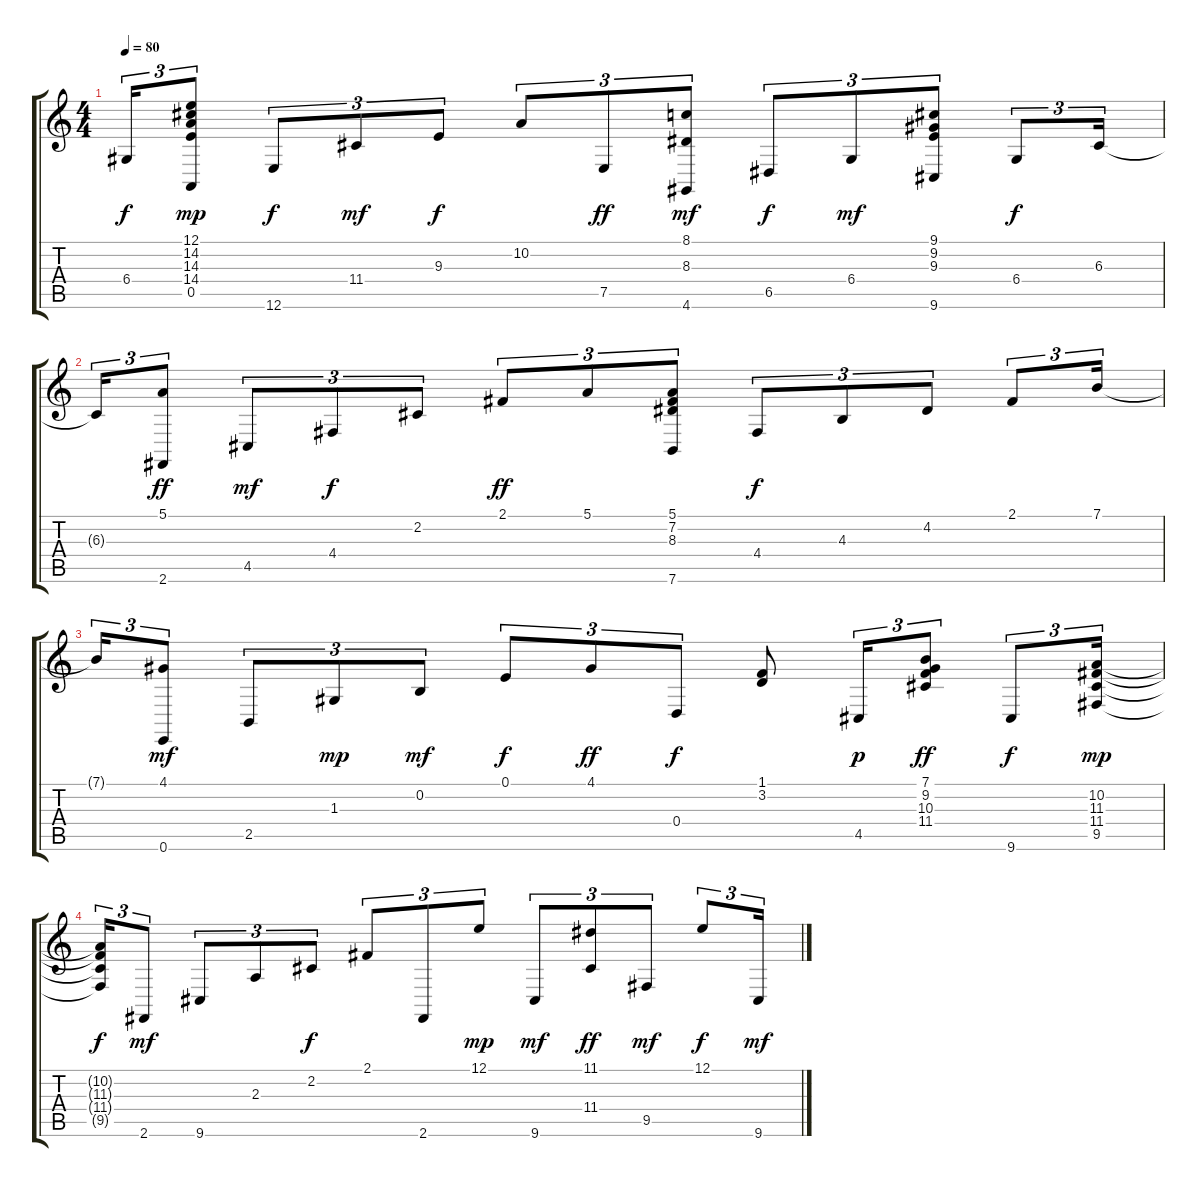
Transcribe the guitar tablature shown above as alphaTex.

\track "" {instrument acousticgrandpiano}
\staff {score tabs}
\tuning (E4 B3 G3 D3 A2 E2) {hide}
\ts (4 4)
\tempo 80
\clef g2
\ks c
6.4{t}.16{tu (3 2) dy f} (12.1 14.2 14.3 14.4 0.5).8{tu (3 2) dy mp} 12.6.8{tu (3 2) dy f} 11.4.8{tu (3 2) dy mf} 9.3.8{tu (3 2) dy f} 10.2.8{tu (3 2)} 7.5.8{tu (3 2) dy ff} (8.1 8.3 4.6).8{tu (3 2) dy mf} 6.5.8{tu (3 2) dy f} 6.4.8{tu (3 2) dy mf} (9.1 9.2 9.3 9.6).8{tu (3 2)} 6.4.8{tu (3 2) dy f} 6.3.16{tu (3 2)} |
6.3{t}.16{tu (3 2)} (5.1 2.6).8{tu (3 2) dy ff} 4.5.8{tu (3 2) dy mf} 4.4.8{tu (3 2) dy f} 2.2.8{tu (3 2)} 2.1.8{tu (3 2) dy ff} 5.1.8{tu (3 2)} (5.1 7.2 8.3 7.6).8{tu (3 2)} 4.4.8{tu (3 2) dy f} 4.3.8{tu (3 2)} 4.2.8{tu (3 2)} 2.1.8{tu (3 2)} 7.1.16{tu (3 2)} |
7.1{t}.16{tu (3 2)} (4.1 0.6).8{tu (3 2) dy mf} 2.5.8{tu (3 2)} 1.3.8{tu (3 2) dy mp} 0.2.8{tu (3 2) dy mf} 0.1.8{tu (3 2) dy f} 4.1.8{tu (3 2) dy ff} 0.4.8{tu (3 2) dy f} (1.1 3.2).8 4.5.16{tu (3 2) dy p} (7.1 9.2 10.3 11.4).8{tu (3 2) dy ff} 9.6.8{tu (3 2) dy f} (10.2 11.3 11.4 9.5).16{tu (3 2) dy mp} |
(10.2{t} 11.3{t} 11.4{t} 9.5{t}).16{tu (3 2) dy f} 2.6.8{tu (3 2) dy mf} 9.6.8{tu (3 2)} 2.3.8{tu (3 2)} 2.2.8{tu (3 2) dy f} 2.1.8{tu (3 2)} 2.6.8{tu (3 2)} 12.1.8{tu (3 2) dy mp} 9.6.8{tu (3 2) dy mf} (11.1 11.4).8{tu (3 2) dy ff} 9.5.8{tu (3 2) dy mf} 12.1.8{tu (3 2) dy f} 9.6.16{tu (3 2) dy mf}
